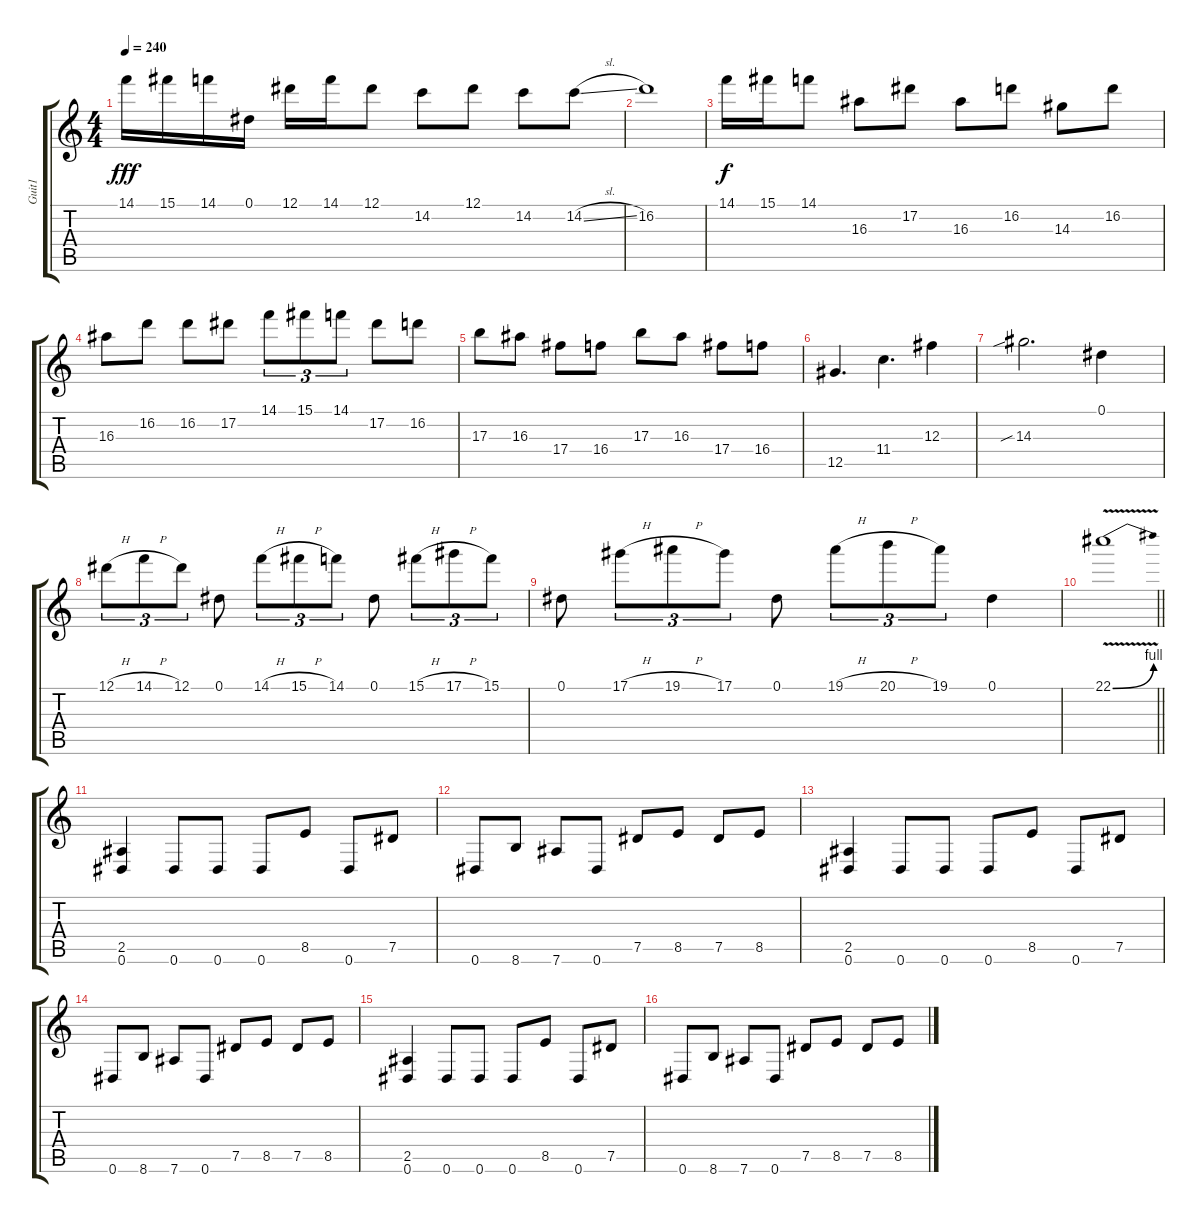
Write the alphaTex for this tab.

\track ("Guit1" "Guit1") {instrument overdrivenguitar}
\staff {score tabs}
\tuning (Eb4 Bb3 Gb3 Db3 Ab2 Eb2) {hide}
\ts (4 4)
\tempo 240
\clef g2
\ks c
14.1.16{dy fff} 15.1.16 14.1.16 0.1.16 12.1.16 14.1.16 12.1.8 14.2.8 12.1.8 14.2.8 14.2{sl}.8 |
16.2.1 |
14.1.16{dy f} 15.1.16 14.1.8 16.3.8 17.2.8 16.3.8 16.2.8 14.3.8 16.2.8 |
16.3.8 16.2.8 16.2.8 17.2.8 14.1.8{tu (3 2)} 15.1.8{tu (3 2)} 14.1.8{tu (3 2)} 17.2.8 16.2.8 |
17.3.8 16.3.8 17.4.8 16.4.8 17.3.8 16.3.8 17.4.8 16.4.8 |
12.5.4{d} 11.4.4{d} 12.3.4 |
14.3{sib}.2{d} 0.1.4 |
12.1{h}.8{tu (3 2)} 14.1{h}.8{tu (3 2)} 12.1.8{tu (3 2)} 0.1.8 14.1{h}.8{tu (3 2)} 15.1{h}.8{tu (3 2)} 14.1.8{tu (3 2)} 0.1.8 15.1{h}.8{tu (3 2)} 17.1{h}.8{tu (3 2)} 15.1.8{tu (3 2)} |
0.1.8 17.1{h}.8{tu (3 2)} 19.1{h}.8{tu (3 2)} 17.1.8{tu (3 2)} 0.1.8 19.1{h}.8{tu (3 2)} 20.1{h}.8{tu (3 2)} 19.1.8{tu (3 2)} 0.1.4 |
\barLineRight lightlight
22.1{be (bend 0 0 60 4) v}.1 |
(2.5 0.6).4 0.6.8 0.6.8 0.6.8 8.5.8 0.6.8 7.5.8 |
0.6.8 8.6.8 7.6.8 0.6.8 7.5.8 8.5.8 7.5.8 8.5.8 |
(2.5 0.6).4 0.6.8 0.6.8 0.6.8 8.5.8 0.6.8 7.5.8 |
0.6.8 8.6.8 7.6.8 0.6.8 7.5.8 8.5.8 7.5.8 8.5.8 |
(2.5 0.6).4 0.6.8 0.6.8 0.6.8 8.5.8 0.6.8 7.5.8 |
0.6.8 8.6.8 7.6.8 0.6.8 7.5.8 8.5.8 7.5.8 8.5.8
